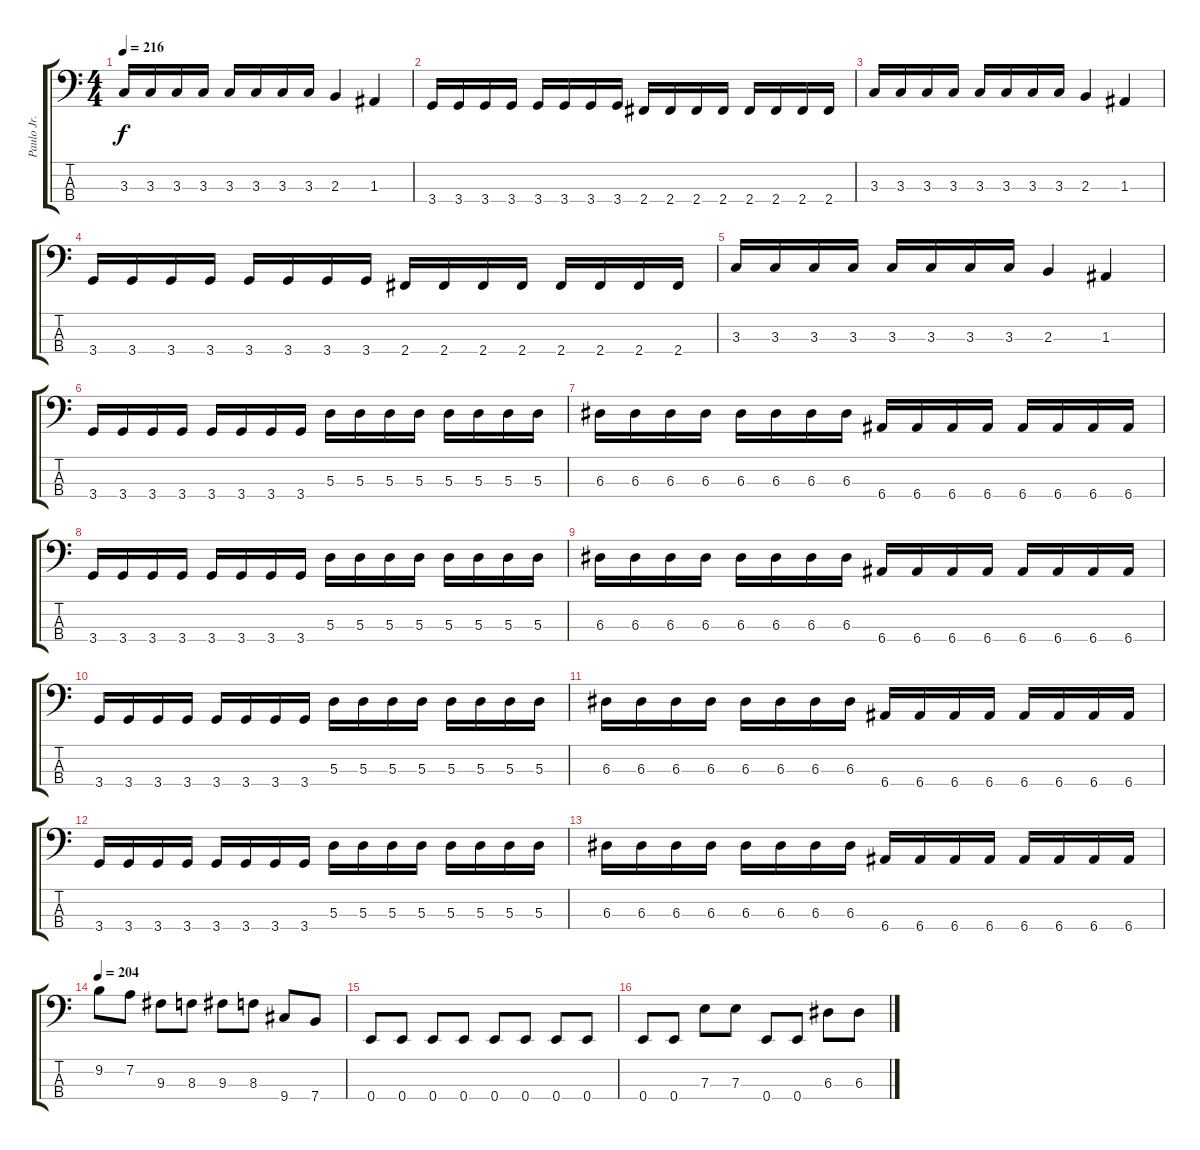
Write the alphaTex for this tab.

\track ("Paulo Jr." "Paulo Jr.") {instrument electricbasspick}
\staff {score tabs}
\tuning (G2 D2 A1 E1) {hide}
\ts (4 4)
\tempo 216
\clef f4
\ks c
3.3.16{dy f} 3.3.16 3.3.16 3.3.16 3.3.16 3.3.16 3.3.16 3.3.16 2.3.4 1.3.4 |
3.4.16 3.4.16 3.4.16 3.4.16 3.4.16 3.4.16 3.4.16 3.4.16 2.4.16 2.4.16 2.4.16 2.4.16 2.4.16 2.4.16 2.4.16 2.4.16 |
3.3.16 3.3.16 3.3.16 3.3.16 3.3.16 3.3.16 3.3.16 3.3.16 2.3.4 1.3.4 |
3.4.16 3.4.16 3.4.16 3.4.16 3.4.16 3.4.16 3.4.16 3.4.16 2.4.16 2.4.16 2.4.16 2.4.16 2.4.16 2.4.16 2.4.16 2.4.16 |
3.3.16 3.3.16 3.3.16 3.3.16 3.3.16 3.3.16 3.3.16 3.3.16 2.3.4 1.3.4 |
3.4.16 3.4.16 3.4.16 3.4.16 3.4.16 3.4.16 3.4.16 3.4.16 5.3.16 5.3.16 5.3.16 5.3.16 5.3.16 5.3.16 5.3.16 5.3.16 |
6.3.16 6.3.16 6.3.16 6.3.16 6.3.16 6.3.16 6.3.16 6.3.16 6.4.16 6.4.16 6.4.16 6.4.16 6.4.16 6.4.16 6.4.16 6.4.16 |
3.4.16 3.4.16 3.4.16 3.4.16 3.4.16 3.4.16 3.4.16 3.4.16 5.3.16 5.3.16 5.3.16 5.3.16 5.3.16 5.3.16 5.3.16 5.3.16 |
6.3.16 6.3.16 6.3.16 6.3.16 6.3.16 6.3.16 6.3.16 6.3.16 6.4.16 6.4.16 6.4.16 6.4.16 6.4.16 6.4.16 6.4.16 6.4.16 |
3.4.16 3.4.16 3.4.16 3.4.16 3.4.16 3.4.16 3.4.16 3.4.16 5.3.16 5.3.16 5.3.16 5.3.16 5.3.16 5.3.16 5.3.16 5.3.16 |
6.3.16 6.3.16 6.3.16 6.3.16 6.3.16 6.3.16 6.3.16 6.3.16 6.4.16 6.4.16 6.4.16 6.4.16 6.4.16 6.4.16 6.4.16 6.4.16 |
3.4.16 3.4.16 3.4.16 3.4.16 3.4.16 3.4.16 3.4.16 3.4.16 5.3.16 5.3.16 5.3.16 5.3.16 5.3.16 5.3.16 5.3.16 5.3.16 |
6.3.16 6.3.16 6.3.16 6.3.16 6.3.16 6.3.16 6.3.16 6.3.16 6.4.16 6.4.16 6.4.16 6.4.16 6.4.16 6.4.16 6.4.16 6.4.16 |
\tempo 204
9.2.8 7.2.8 9.3.8 8.3.8 9.3.8 8.3.8 9.4.8 7.4.8 |
0.4.8 0.4.8 0.4.8 0.4.8 0.4.8 0.4.8 0.4.8 0.4.8 |
0.4.8 0.4.8 7.3.8 7.3.8 0.4.8 0.4.8 6.3.8 6.3.8
